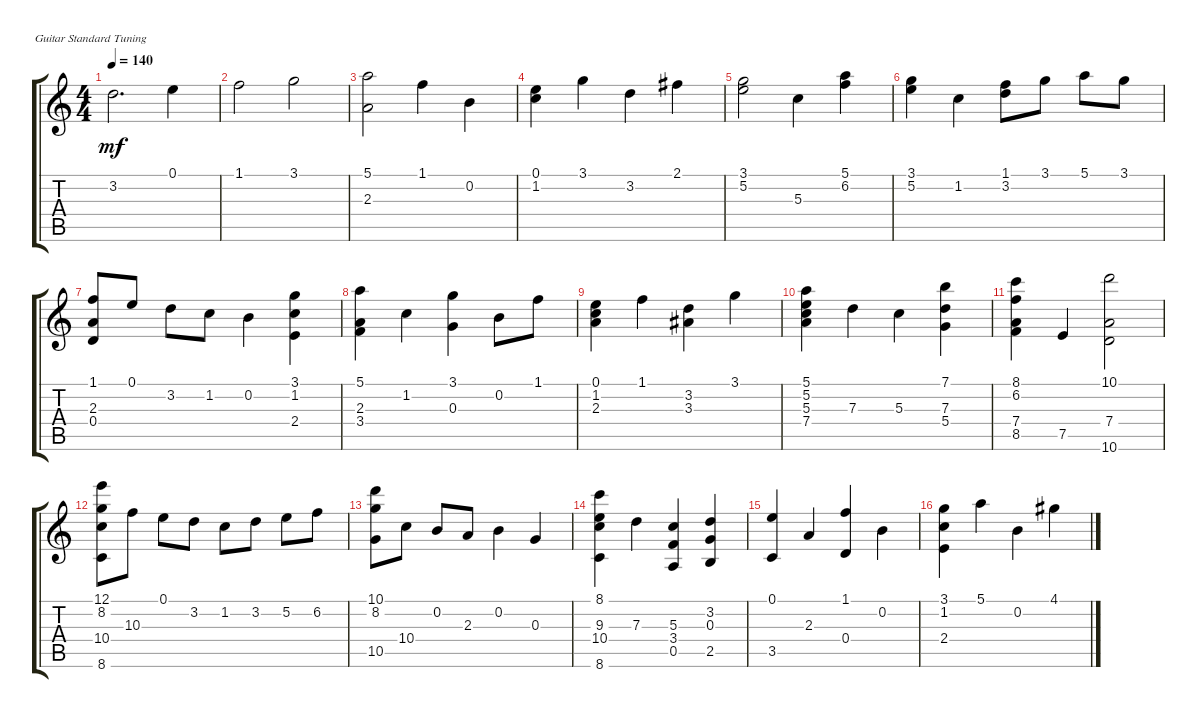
\defaultSystemsLayout 4
\bracketExtendMode groupsimilarinstruments
\firstSystemTrackNameOrientation horizontal
\otherSystemsTrackNameOrientation horizontal
\track "" {instrument acousticguitarnylon}
\staff {score tabs}
\tuning (E4 B3 G3 D3 A2 E2)
\ts (4 4)
\tempo 140
\clef g2
\ks c
3.2.2{d dy mf instrument acousticguitarnylon} 0.1.4 |
1.1.2 3.1.2 |
(5.1 2.3).2 1.1.4 0.2.4 |
(0.1 1.2).4 3.1.4 3.2.4 2.1.4 |
(3.1 5.2).2 5.3.4 (5.1 6.2).4 |
(3.1 5.2).4 1.2.4 (3.2 1.1).8 3.1.8 5.1.8 3.1.8 |
(0.4 1.1 2.3).8 0.1.8 3.2.8 1.2.8 0.2.4 (3.1 1.2 2.4).4 |
(5.1 2.3 3.4).4 1.2.4 (3.1 0.3).4 0.2.8 1.1.8 |
(0.1 1.2 2.3).4 1.1.4 (3.2 3.3).4 3.1.4 |
(5.1 5.2 5.3 7.4).4 7.3.4 5.3.4 (7.1 7.3 5.4).4 |
(8.1 6.2 7.4 8.5).4 7.5.4 (10.1 7.4 10.6).2 |
(12.1 8.2 10.4 8.6).8 10.3.8 0.1.8 3.2.8 1.2.8 3.2.8 5.2.8 6.2.8 |
(10.1 8.2 10.5).8 10.4.8 0.2.8 2.3.8 0.2.4 0.3.4 |
(8.1 9.3 10.4 8.6).4 7.3.4 (5.3 0.5 3.4).4 (0.3 3.2 2.5).4 |
(0.1 3.5).4 2.3.4 (0.4 1.1).4 0.2.4 |
(3.1 1.2 2.4).4 5.1.4 0.2.4 4.1.4
